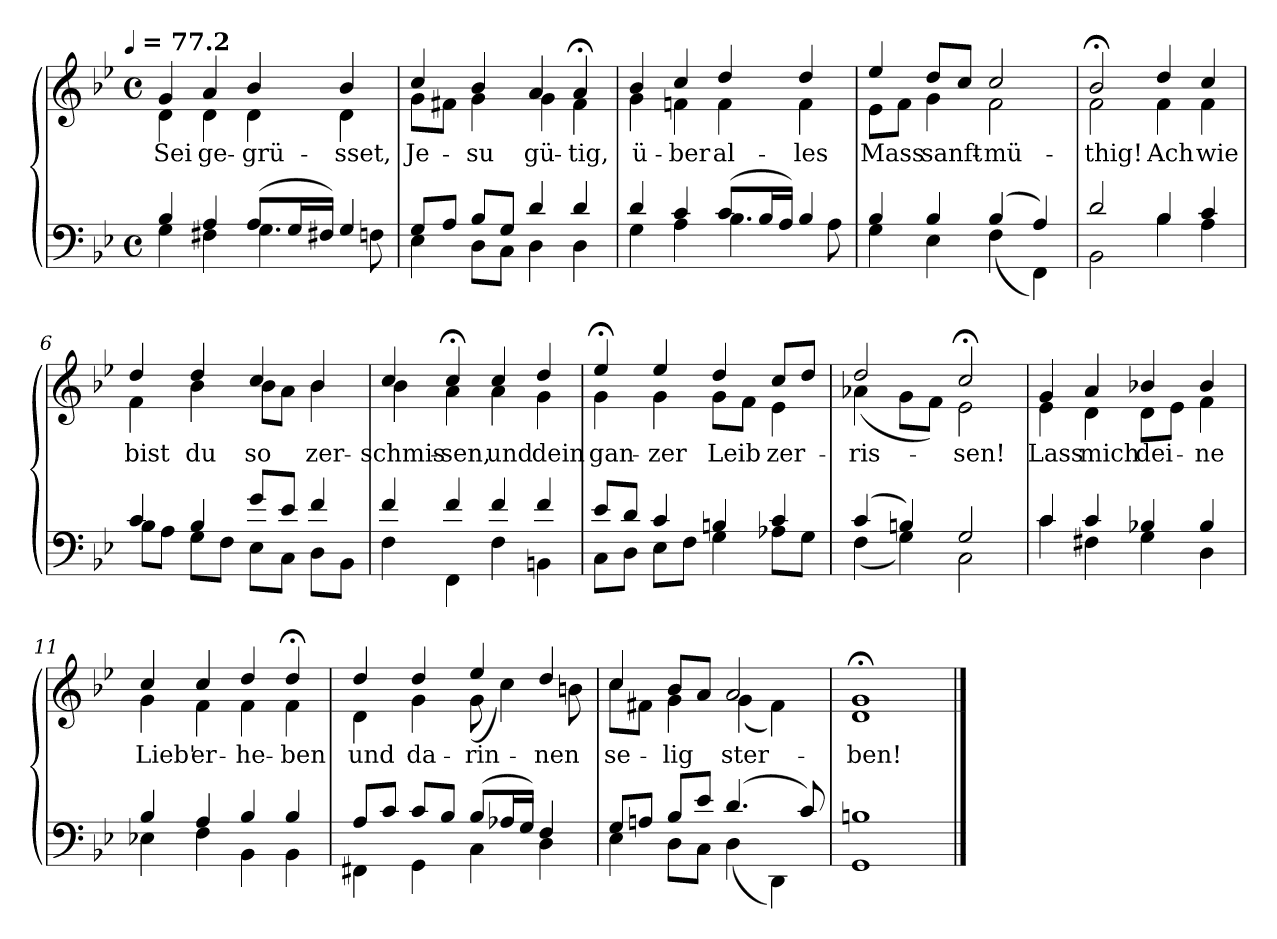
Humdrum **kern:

**kern	**kern	**text	**dynam
*part1	*part1	*part1	*part1
*staff2	*staff1	*staff1	*staff1/2
*clefF4	*clefG2	*	*
*k[b-e-]	*k[b-e-]	*	*
!!LO:TX:omd:t=[quarter] = 77.2
*M4/4	*M4/4	*	*
*met(c)	*met(c)	*	*
*MM77	*MM77	*	*
=1	=1	=1	=1
*^	*^	*	*
4B-	4G	4g	4d	Sei	.
4A	4F#X	4a	4d	ge-	.
(8AL	4.G	4b-	4d	-grü-	.
16GL	.	.	.	.	.
16F#XJJ)	.	.	.	.	.
4G	.	4b-	4d	-sset,	.
.	8Fn	.	.	.	.
=2	=2	=2	=2	=2	=2
8GL	4E-	4cc	8gL	Je-	.
8AJ	.	.	8f#XJ	.	.
8B-L	8DL	4b-	4g	-su	.
8GJ	8CJ	.	.	.	.
4d	4D	4a	4g	gü-	.
4d	4D	4a;<	4f#	-tig,	.
=3	=3	=3	=3	=3	=3
4d	4G	4b-	4g	ü-	.
4c	4A	4cc	4fn	-ber	.
(8cL	4.B-	4dd	4f	al-	.
16B-L	.	.	.	.	.
16AJJ)	.	.	.	.	.
4B-	.	4dd	4f	-les	.
.	8A	.	.	.	.
=4	=4	=4	=4	=4	=4
*	*	*MM75	*	*	*
4B-	4G	4ee-	8e-L	Mass	.
.	.	.	8fJ	.	.
4B-	4E-	8ddL	4g	sanft-	.
.	.	8ccJ	.	.	.
(4B-	(4F	2cc	2f	-mü-	♩ = 73
4A)	4FF)	.	.	.	.
!!LO:LB:g=z	!!
=5	=5	=5	=5	=5	=5
2d	2BB-	2b-;<	2f	-thig!	.
4B-	4B-	4dd	4f	Ach	♩ = 77.2
4c	4A	4cc	4f	wie	.
=6	=6	=6	=6	=6	=6
4c	8B-L	4dd	4f	bist	.
.	8AJ	.	.	.	.
4B-	8GL	4dd	4b-	du	.
.	8FJ	.	.	.	.
8gL	8E-L	4cc	8b-L	so	.
8e-J	8CJ	.	8aJ	.	.
4f	8DL	4b-	4b-	zer-	.
.	8BB-J	.	.	.	.
=7	=7	=7	=7	=7	=7
*	*	*MM74	*	*	*
4f	4F	4cc	4b-	-schmis-	.
4f	4FF	4cc;<	4a	-sen,	.
4f	4F	4cc	4a	und	♩ = 76
4f	4BBn	4dd	4g	dein	.
=8	=8	=8	=8	=8	=8
8e-L	8CL	4ee-;<	4g	gan-	.
8dJ	8DJ	.	.	.	.
4c	8E-L	4ee-	4g	-zer	.
.	8FJ	.	.	.	.
4Bn	4G	4dd	8gL	Leib	♩ = 75
.	.	.	8fJ	.	.
4c	8A-XL	8ccL	4e-	zer-	.
.	8GJ	8ddJ	.	.	.
=9	=9	=9	=9	=9	=9
(4c	(4F	2dd	(4a-X	-ris-	.
4Bn)	4G)	.	8gL	.	.
.	.	.	8fJ)	.	.
2G	2C	2cc;<	2e-	-sen!	.
!!LO:LB:g=z	!!
=10	=10	=10	=10	=10	=10
4c	4c	4g	4e-	Lass	.
4c	4F#X	4a	4d	mich	.
4B-X	4G	4b-X	8dL	dei-	.
.	.	.	8e-J	.	.
4B-	4D	4b-	4f	-ne	.
=11	=11	=11	=11	=11	=11
4B-	4E-X	4cc	4g	Lieb'	.
4A	4F	4cc	4f	er-	.
4B-	4BB-	4dd	4f	-he-	.
4B-	4BB-	4dd;<	4f	-ben	.
=12	=12	=12	=12	=12	=12
*	*	*MM74	*	*	*
8AL	4FF#X	4dd	4d	und	.
8cJ	.	.	.	.	.
8cL	4GG	4dd	4g	da-	.
8B-J	.	.	.	.	.
(8B-L	4C	4ee-	(8g	-rin-	.
16A-XL	.	.	4cc)	.	.
16GJJ)	.	.	.	.	.
4F	4D	4dd	.	-nen	.
.	.	.	8bn	.	.
=13	=13	=13	=13	=13	=13
*	*	*MM71	*	*	*
8GL	4E-	4cc	8ccL	se-	.
8AnJ	.	.	8f#XJ	.	.
8B-L	8DL	8b-L	4g	-lig	.
8e-J	8CJ	8aJ	.	.	.
(4.d	(4D	2a	(4g	ster-	♩ = 66
.	4DD)	.	4f#)	.	.
8c)	.	.	.	.	.
=14	=14	=14	=14	=14	=14
1Bn	1GG	1g;<	1d	-ben!	.
*v	*v	*	*	*	*
*	*v	*v	*	*
==	==	==	==
*-	*-	*-	*-
